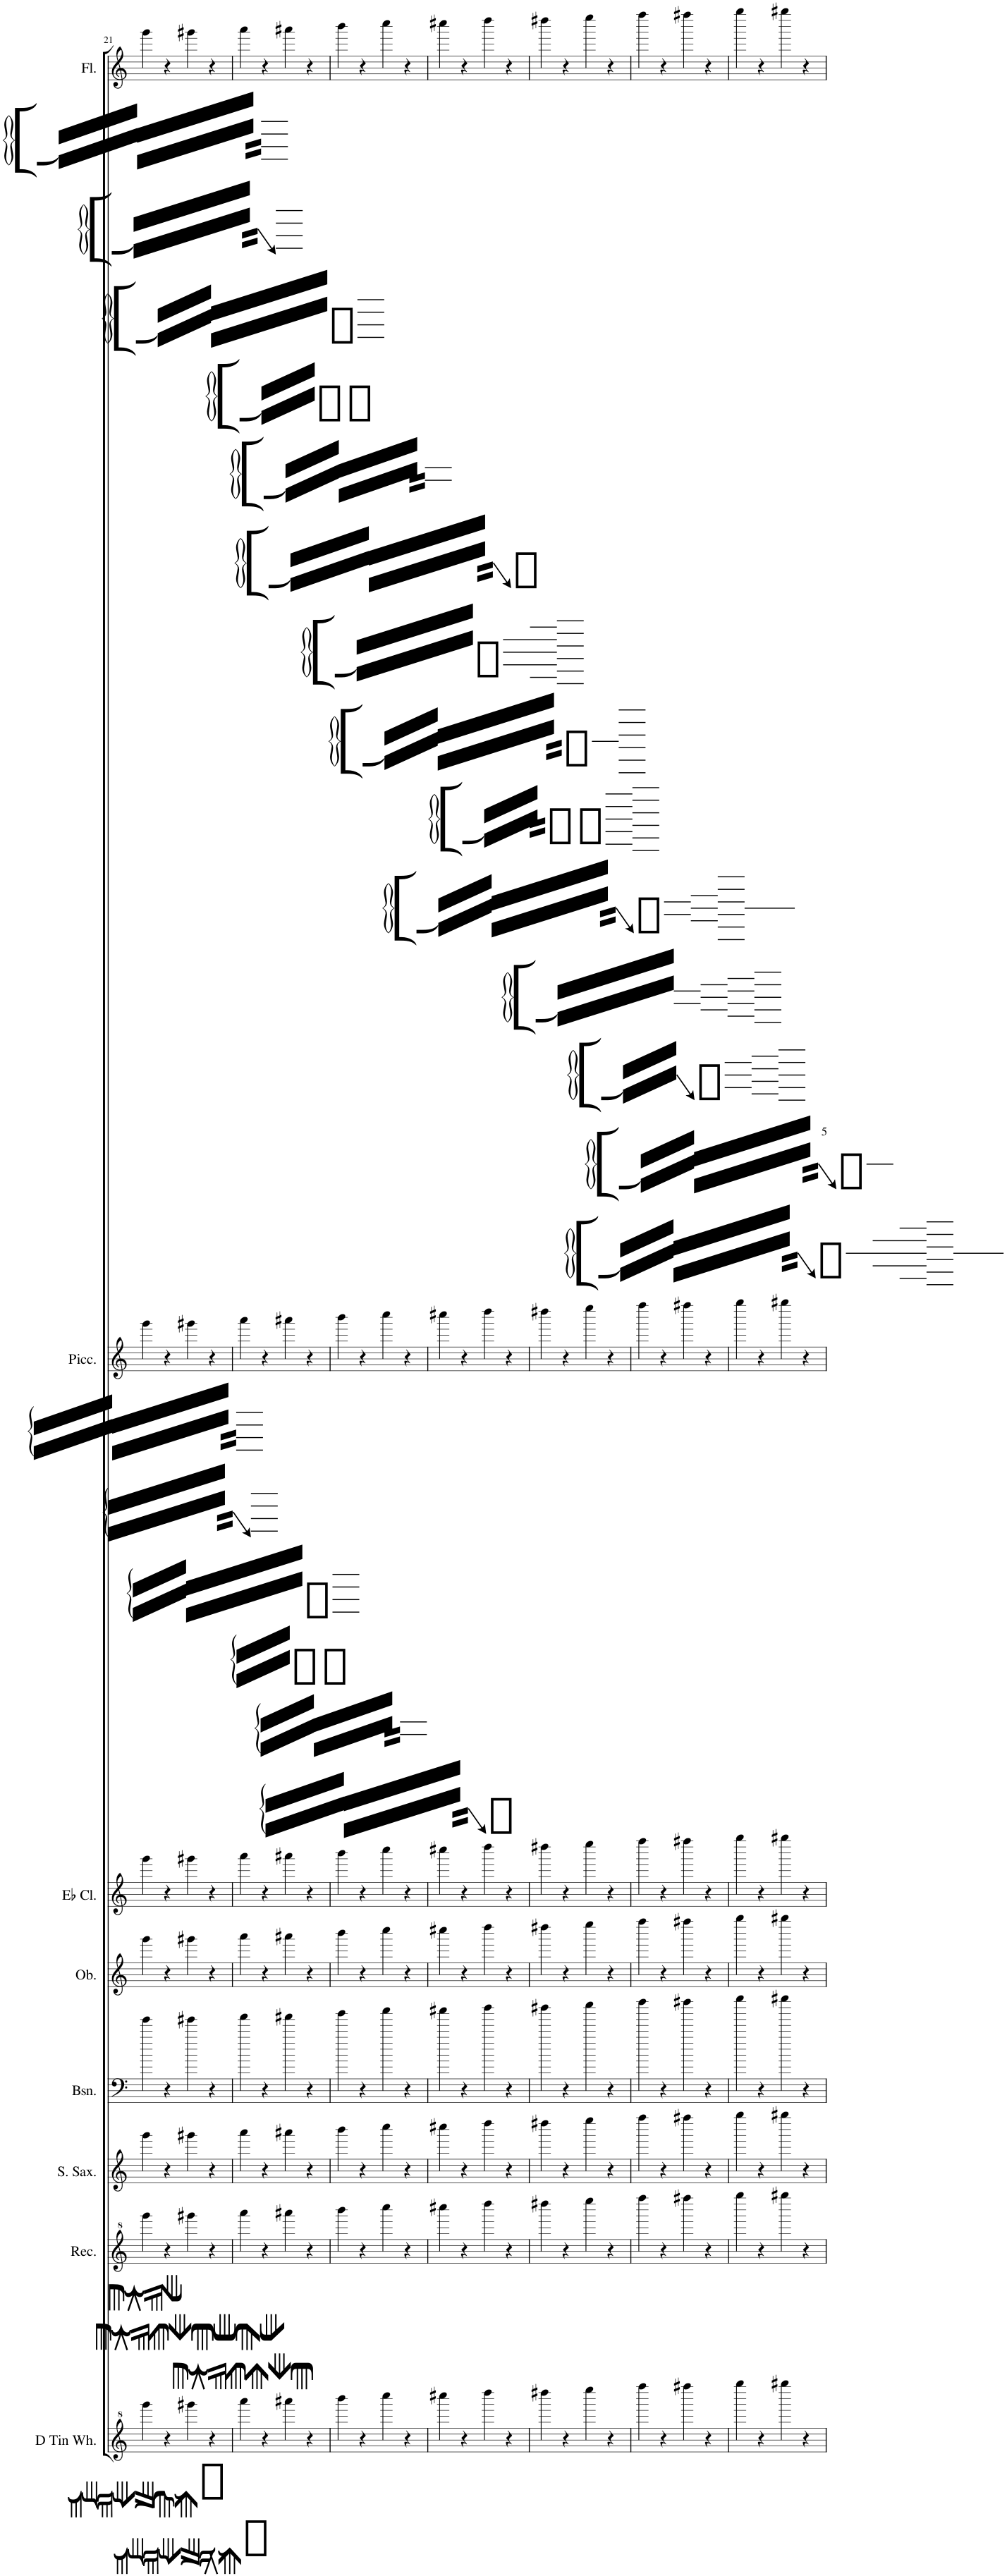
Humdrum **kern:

**kern	**kern	**kern	**kern	**kern	**kern	**kern	**kern
*part8	*part7	*part6	*part5	*part4	*part3	*part2	*part1
*staff8	*staff7	*staff6	*staff5	*staff4	*staff3	*staff2	*staff1
*I"D Tin Whistle	*I"Recorder	*I"Soprano Saxophone	*I"Bassoon	*I"Oboe	*I"Eb Clarinet	*I"Piccolo	*I"Flute
*I'D Tin Wh.	*I'Rec.	*I'S. Sax.	*I'Bsn.	*I'Ob.	*I'Eb Cl.	*I'Picc.	*I'Fl.
!!LO:PB:g=z
*clefG^2	*clefG^2	*clefG2	*clefF4	*clefG2	*clefG2	*clefG2	*clefG2
*	*	*Trd1c2	*	*	*Trd-2c-3	*Trd-7c-12	*
*k[]	*k[]	*k[]	*k[]	*k[]	*k[]	*k[]	*k[]
*M4/4	*M4/4	*M4/4	*M4/4	*M4/4	*M4/4	*M4/4	*M4/4
=21	=21	=21	=21	=21	=21	=21	=21
4gggg\	4gggg\	4ggg\	4ggg\	4ggg\	4ggg\	4ggg\	4ggg\
4r	4r	4r	4r	4r	4r	4r	4r
4gggg#X\	4gggg#X\	4ggg#X\	4ggg#X\	4ggg#X\	4ggg#X\	4ggg#X\	4ggg#X\
4r	4r	4r	4r	4r	4r	4r	4r
=22	=22	=22	=22	=22	=22	=22	=22
4aaaa\	4aaaa\	4aaa\	4aaa\	4aaa\	4aaa\	4aaa\	4aaa\
4r	4r	4r	4r	4r	4r	4r	4r
4aaaa#X\	4aaaa#X\	4aaa#X\	4aaa#X\	4aaa#X\	4aaa#X\	4aaa#X\	4aaa#X\
4r	4r	4r	4r	4r	4r	4r	4r
=23	=23	=23	=23	=23	=23	=23	=23
4bbbb\	4bbbb\	4bbb\	4bbb\	4bbb\	4bbb\	4bbb\	4bbb\
4r	4r	4r	4r	4r	4r	4r	4r
4ccccc\	4ccccc\	4cccc\	4cccc\	4cccc\	4cccc\	4cccc\	4cccc\
4r	4r	4r	4r	4r	4r	4r	4r
=24	=24	=24	=24	=24	=24	=24	=24
4ccccc#X\	4ccccc#X\	4cccc#X\	4cccc#X\	4cccc#X\	4cccc#X\	4cccc#X\	4cccc#X\
4r	4r	4r	4r	4r	4r	4r	4r
4ddddd\	4ddddd\	4dddd\	4dddd\	4dddd\	4dddd\	4dddd\	4dddd\
4r	4r	4r	4r	4r	4r	4r	4r
=25	=25	=25	=25	=25	=25	=25	=25
4ddddd#X\	4ddddd#X\	4dddd#X\	4dddd#X\	4dddd#X\	4dddd#X\	4dddd#X\	4dddd#X\
4r	4r	4r	4r	4r	4r	4r	4r
4eeeee\	4eeeee\	4eeee\	4eeee\	4eeee\	4eeee\	4eeee\	4eeee\
4r	4r	4r	4r	4r	4r	4r	4r
=26	=26	=26	=26	=26	=26	=26	=26
4fffff\	4fffff\	4ffff\	4ffff\	4ffff\	4ffff\	4ffff\	4ffff\
4r	4r	4r	4r	4r	4r	4r	4r
4fffff#X\	4fffff#X\	4ffff#X\	4ffff#X\	4ffff#X\	4ffff#X\	4ffff#X\	4ffff#X\
4r	4r	4r	4r	4r	4r	4r	4r
=27	=27	=27	=27	=27	=27	=27	=27
4ggggg\	4ggggg\	4gggg\	4gggg\	4gggg\	4gggg\	4gggg\	4gggg\
4r	4r	4r	4r	4r	4r	4r	4r
4ggggg#X\	4ggggg#X\	4gggg#X\	4gggg#X\	4gggg#X\	4gggg#X\	4gggg#X\	4gggg#X\
4r	4r	4r	4r	4r	4r	4r	4r
=	=	=	=	=	=	=	=
*-	*-	*-	*-	*-	*-	*-	*-
